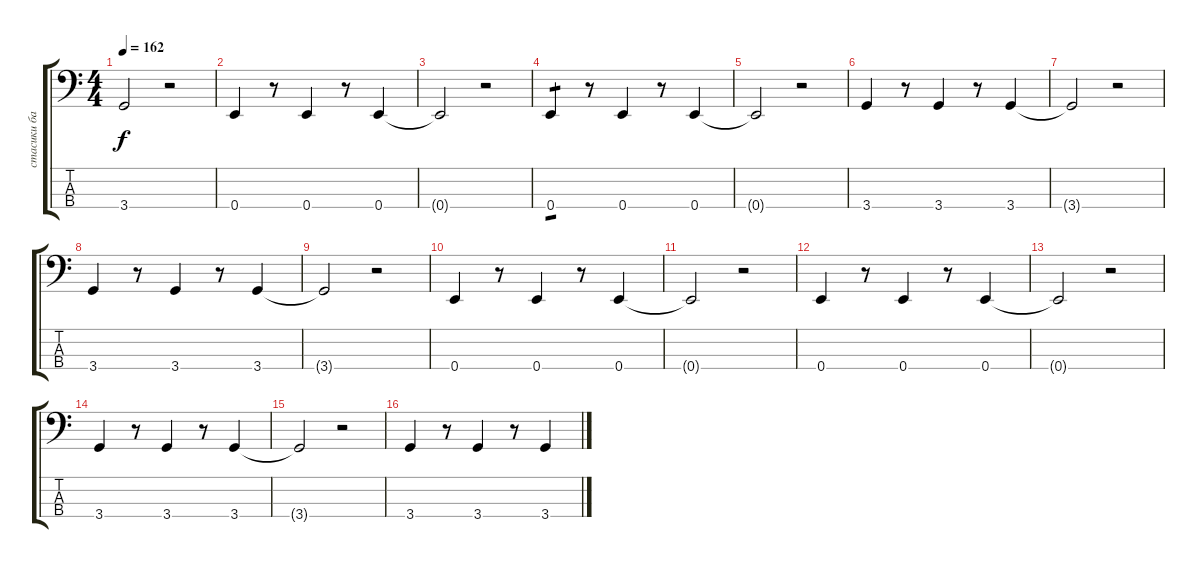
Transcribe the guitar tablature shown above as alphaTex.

\track ("стасики басуют" "стасики ба") {instrument electricbassfinger}
\staff {score tabs}
\tuning (G2 D2 A1 E1) {hide}
\ts (4 4)
\tempo 162
\clef f4
\ks c
3.4{t}.2{dy f} r.2 |
0.4.4 r.8 0.4.4 r.8 0.4.4 |
0.4{t}.2 r.2 |
0.4.4{tp 1} r.8 0.4.4 r.8 0.4.4 |
0.4{t}.2 r.2 |
3.4.4 r.8 3.4.4 r.8 3.4.4 |
3.4{t}.2 r.2 |
3.4.4 r.8 3.4.4 r.8 3.4.4 |
3.4{t}.2 r.2 |
0.4.4 r.8 0.4.4 r.8 0.4.4 |
0.4{t}.2 r.2 |
0.4.4 r.8 0.4.4 r.8 0.4.4 |
0.4{t}.2 r.2 |
3.4.4 r.8 3.4.4 r.8 3.4.4 |
3.4{t}.2 r.2 |
3.4.4 r.8 3.4.4 r.8 3.4.4
